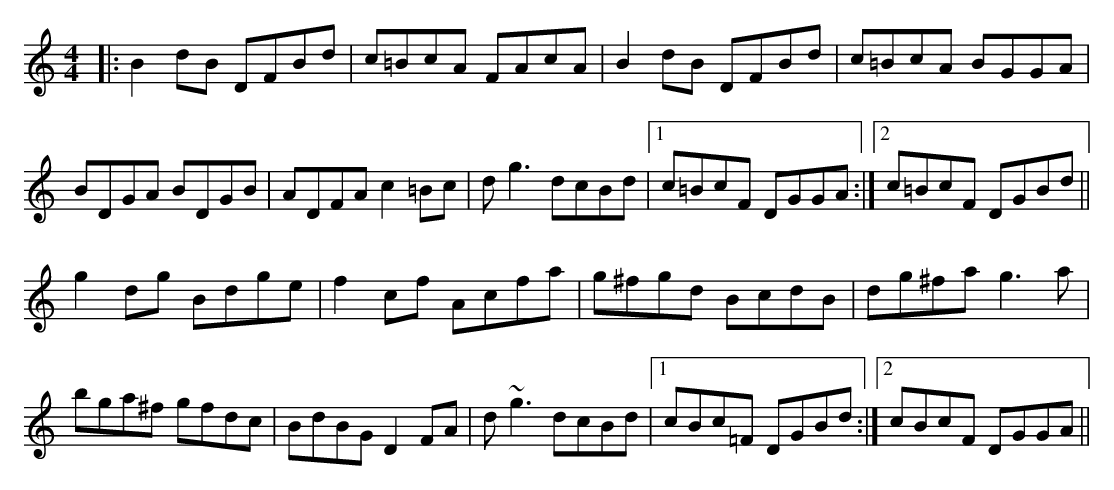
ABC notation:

X:1
M:4/4
K:C
|:B2 dB DFBd|c=BcA FAcA|B2 dB DFBd|c=BcA BGGA|
BDGA BDGB|ADFA c2 =Bc|d g3 dcBd|1 c=BcF DGGA:|2 c=BcF DGBd||
g2 dg Bdge|f2 cf Acfa|g^fgd BcdB|dg^fa g3 a|
bga^f gfdc|BdBG D2 FA|d~g3 dcBd|1 cBc=F DGBd:|2 cBcF DGGA||
